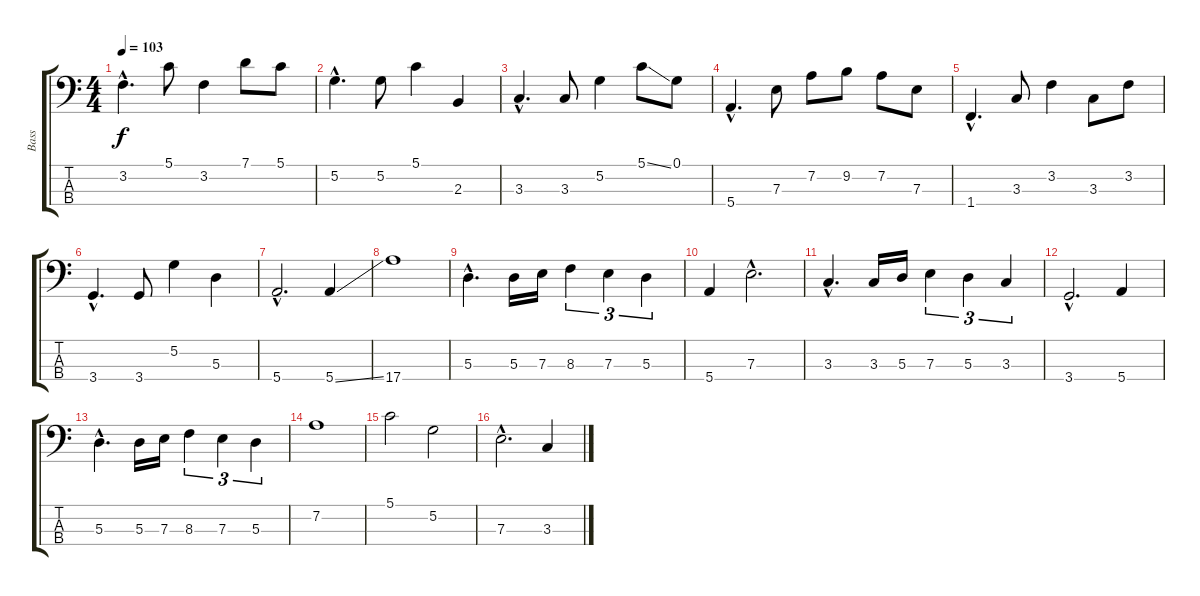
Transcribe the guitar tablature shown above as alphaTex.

\track ("Bass" "Bass") {instrument electricbassfinger}
\staff {score tabs}
\tuning (G2 D2 A1 E1) {hide}
\ts (4 4)
\tempo 103
\clef f4
\ks c
3.2{hac}.4{d dy f} 5.1.8 3.2.4 7.1.8 5.1.8 |
5.2{hac}.4{d} 5.2.8 5.1.4 2.3.4 |
3.3{hac}.4{d} 3.3.8 5.2.4 5.1{ss}.8 0.1.8 |
5.4{hac}.4{d} 7.3.8 7.2.8 9.2.8 7.2.8 7.3.8 |
1.4{hac}.4{d} 3.3.8 3.2.4 3.3.8 3.2.8 |
3.4{hac}.4{d} 3.4.8 5.2.4 5.3.4 |
5.4{hac}.2{d} 5.4{ss}.4 |
17.4.1 |
5.3{hac}.4{d} 5.3.16 7.3.16 8.3.4{tu (3 2)} 7.3.4{tu (3 2)} 5.3.4{tu (3 2)} |
5.4.4 7.3{hac}.2{d} |
3.3{hac}.4{d} 3.3.16 5.3.16 7.3.4{tu (3 2)} 5.3.4{tu (3 2)} 3.3.4{tu (3 2)} |
3.4{hac}.2{d} 5.4.4 |
5.3{hac}.4{d} 5.3.16 7.3.16 8.3.4{tu (3 2)} 7.3.4{tu (3 2)} 5.3.4{tu (3 2)} |
7.2.1 |
5.1.2 5.2.2 |
7.3{hac}.2{d} 3.3.4
